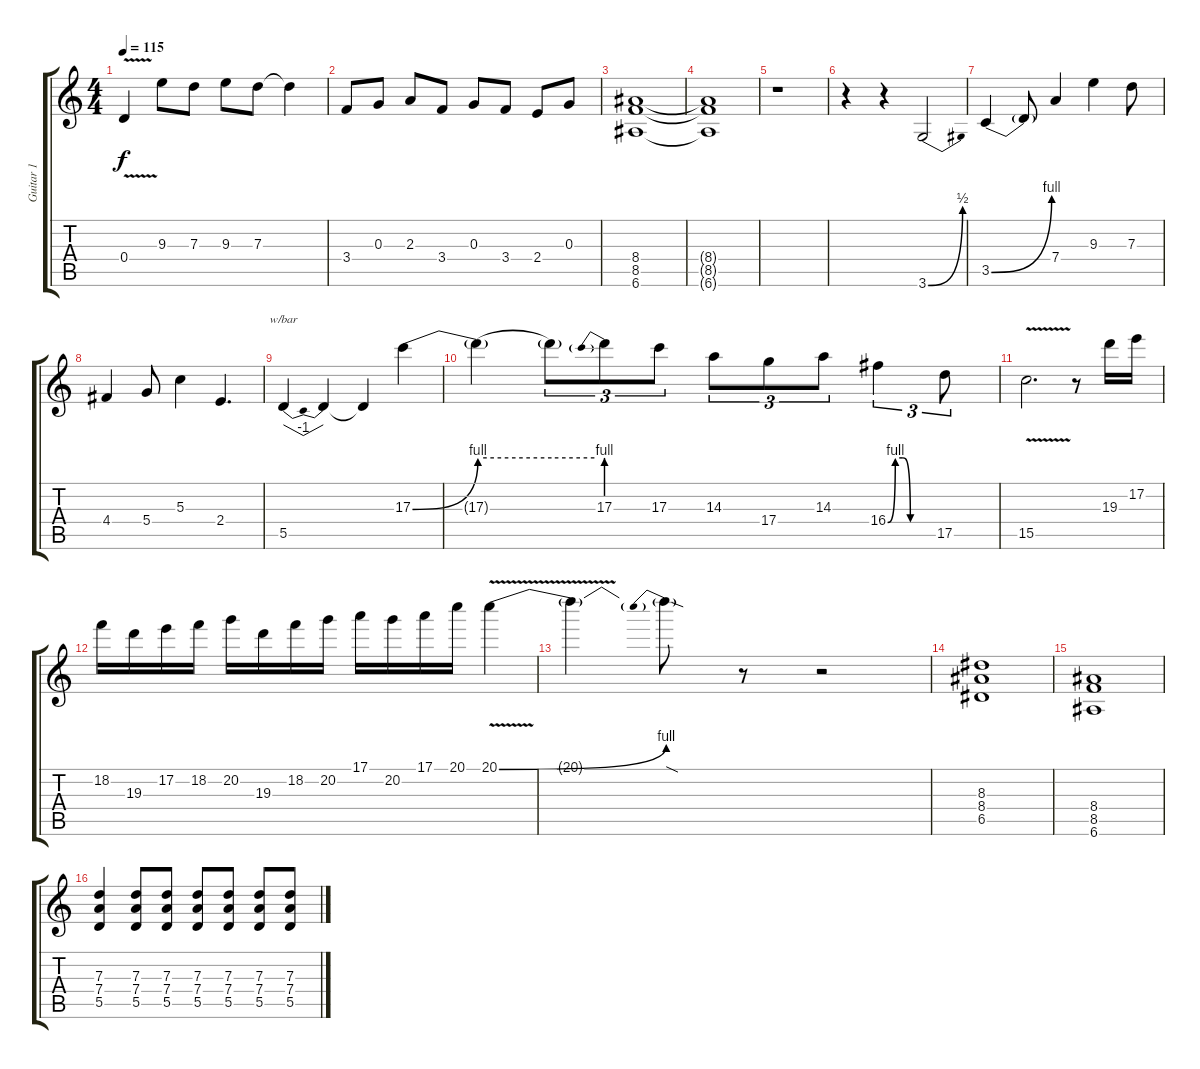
\track ("Guitar 1" "Guitar 1") {instrument overdrivenguitar}
\staff {score tabs}
\tuning (E4 B3 G3 D3 A2 E2) {hide}
\ts (4 4)
\tempo 115
\clef g2
\ks c
0.4{v}.4{dy f} 9.3.8 7.3.8 9.3.8 7.3.8 7.3{t}.4 |
3.4.8 0.3.8 2.3.8 3.4.8 0.3.8 3.4.8 2.4.8 0.3.8 |
(8.4 8.5 6.6).1 |
(8.4{t} 8.5{t} 6.6{t}).1 |
r.1 |
r.4 r.4 3.6{be (bend 0 0 60 2)}.2 |
3.5{be (bend 0 0 60 4)}.4 3.5{t}.8 7.4.4 9.3.4 7.3.8 |
4.4.4 5.4.8 5.3.4 2.4.4{d} |
5.5.4{tbe (dip default 0 0 30 -4 60 0)} 5.5{t}.4 5.5{t}.4 17.3{be (bend 0 0 60 4)}.4 |
17.3{be (hold 0 4 60 4) t}.4 17.3{be (hold 0 4 60 4) t}.8{tu (3 2)} 17.3{be (prebend 0 4 60 4)}.8{tu (3 2)} 17.3.8{tu (3 2)} 14.3.8{tu (3 2)} 17.4.8{tu (3 2)} 14.3.8{tu (3 2)} 16.4{be (custom 0 0 10 4 20 4 30 0 60 0)}.4{tu (3 2)} 17.5.8{tu (3 2)} |
15.5{v}.2{d} r.8 19.3.16 17.2.16 |
18.2.16 19.3.16 17.2.16 18.2.16 20.2.16 19.3.16 18.2.16 20.2.16 17.1.16 20.2.16 17.1.16 20.1.16 20.1{be (bend 0 0 60 4) v}.4 |
20.1{t}.4 20.1{be (prebend 0 4 60 4) sod t}.8 r.8 r.2 |
(8.3 8.4 6.5).1 |
(8.4 8.5 6.6).1 |
(7.3 7.4 5.5).4 (7.3 7.4 5.5).8 (7.3 7.4 5.5).8 (7.3 7.4 5.5).8 (7.3 7.4 5.5).8 (7.3 7.4 5.5).8 (7.3 7.4 5.5).8
